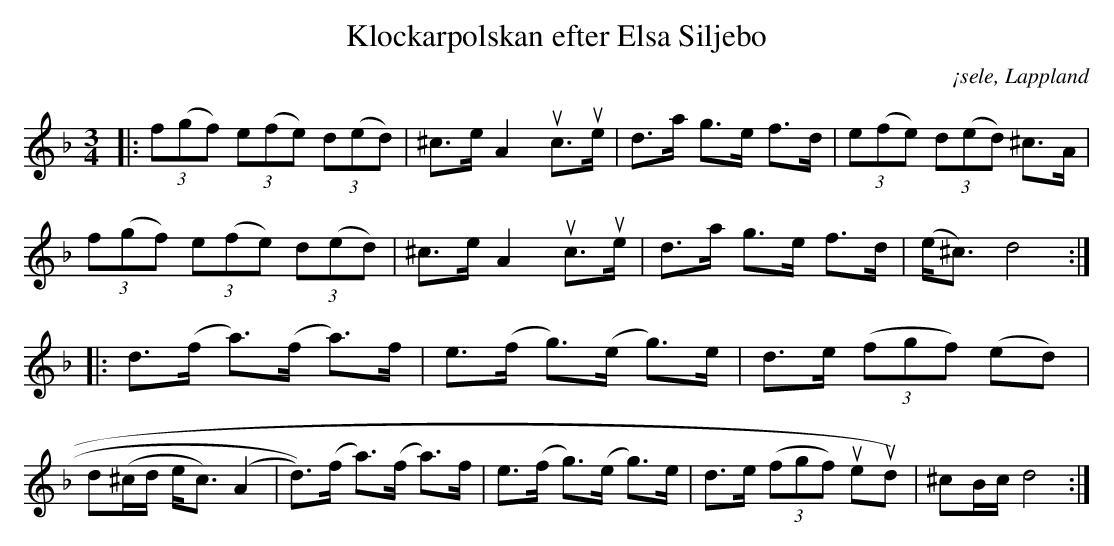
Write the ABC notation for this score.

X:1
T:Klockarpolskan efter Elsa Siljebo
O:¡sele, Lappland
M:3/4
L:1/8
K:Dm
|: (3f(gf) (3e(fe) (3d(ed) | ^c>e A2 uc>ue | d>a g>e f>d | (3e(fe) (3d(ed) ^c>A |
(3f(gf) (3e(fe) (3d(ed) | ^c>e A2 uc>ue | d>a g>e f>d | (e<^c) d4 :|
|:d>(f a)>(f a)>f | e>(f g)>(e g)>e | d>e (3(fgf) (ed) | d(^c/d/ e<c) (A2 | d)>)(f a)>(f a)>f | e>(f g)>(e g)>e | d>e (3(fgf) ueud) | ^cB/c/ d4 :|
